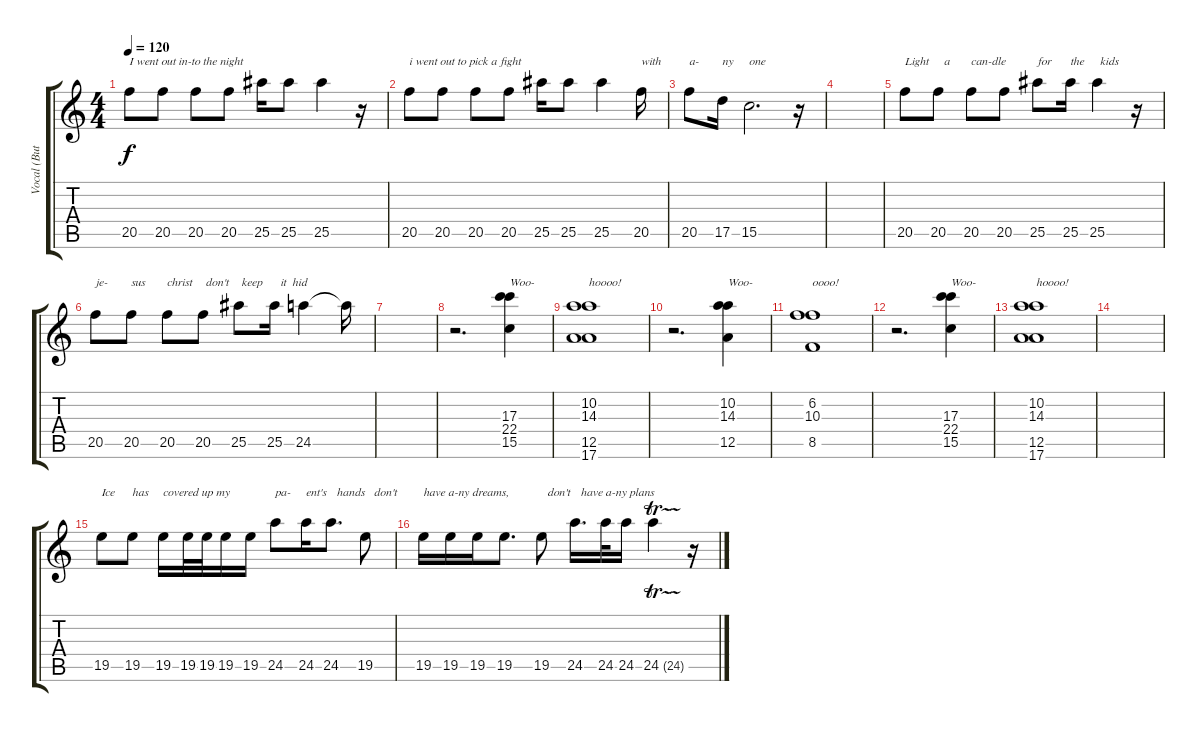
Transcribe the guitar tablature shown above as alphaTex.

\track ("Vocal (Butler)" "Vocal (But") {instrument distortionguitar}
\staff {score tabs}
\tuning (E4 B3 G3 D3 A2 E2) {hide}
\ts (4 4)
\tempo 120
\clef g2
\ks c
20.5.8{txt "I went out in-to the night" dy f} 20.5.8 20.5.8 20.5.8 25.5.16 25.5.8 25.5.4 r.16 |
20.5.8{txt "i went out to pick a fight"} 20.5.8 20.5.8 20.5.8 25.5.16 25.5.8 25.5.4 20.5.16{txt "with"} |
20.5.8{txt "a-"} 17.5.16{txt "ny"} 15.5.2{d txt "one"} r.16 |
|
20.5.8{txt "Light"} 20.5.8{txt "  a"} 20.5.8{txt "can-dle"} 20.5.8 25.5.8{txt "for"} 25.5.16{txt "the"} 25.5.4{txt " kids"} r.16 |
20.5.8{txt "je-"} 20.5.8{txt "sus"} 20.5.8{txt "christ"} 20.5.8{txt " don't"} 25.5.8{txt " keep"} 25.5.16{txt "  it  hid"} 24.5.4 24.5{t}.16 |
|
r.2{d} (17.3 22.4 15.5).4{txt "Woo-"} |
(10.2 14.3 12.5 17.6).1{txt "hoooo!"} |
r.2{d} (10.2 14.3 12.5).4{txt "Woo-"} |
(6.2 10.3 8.5).1{txt "oooo!"} |
r.2{d} (17.3 22.4 15.5).4{txt "Woo-"} |
(10.2 14.3 12.5 17.6).1{txt "hoooo!"} |
|
19.5.8{txt "Ice"} 19.5.8{txt "has"} 19.5.16{txt "covered up my"} 19.5.32 19.5.32 19.5.16 19.5.16 24.5.8{txt "pa-"} 24.5.16{txt "ent's"} 24.5.8{d txt "  hands"} 19.5.8{txt "   don't"} |
19.5.16{txt "have a-ny dreams,"} 19.5.16 19.5.16 19.5.8{d} 19.5.8{txt "  don't"} 24.5.16{d txt "  have a-ny plans"} 24.5.32 24.5.16 24.5{tr (24 16)}.4 r.16
